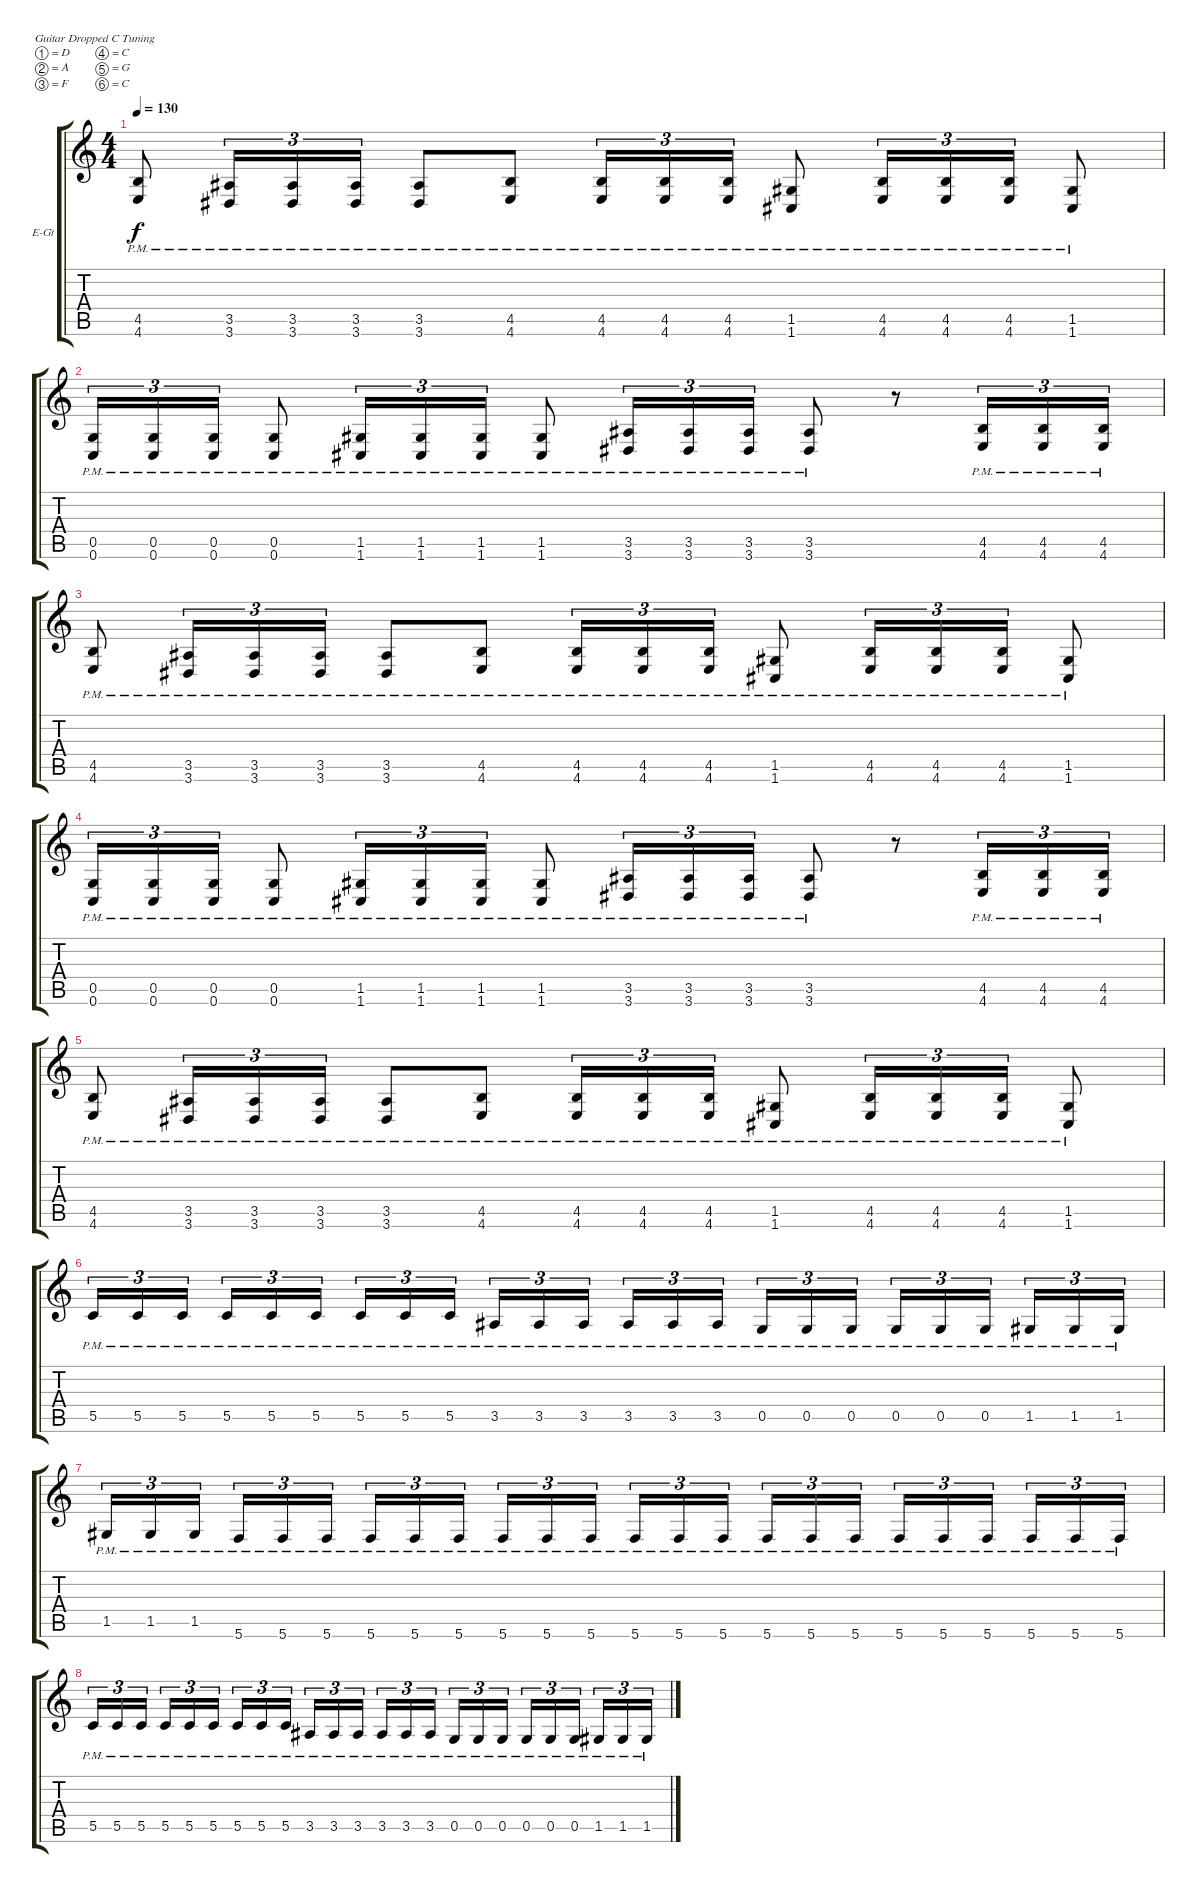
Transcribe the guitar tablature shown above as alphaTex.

\bracketExtendMode groupsimilarinstruments
\firstSystemTrackNameOrientation horizontal
\otherSystemsTrackNameOrientation horizontal
\track ("Track 2" "E-Gt") {instrument distortionguitar}
\staff {score tabs}
\tuning (D4 A3 F3 C3 G2 C2)
\ts (4 4)
\tempo 130
\clef g2
\ks c
(4.6{pm} 4.5{pm}).8{dy f} (3.6{pm} 3.5{pm}).16{tu (3 2)} (3.6{pm} 3.5{pm}).16{tu (3 2)} (3.6{pm} 3.5{pm}).16{tu (3 2)} (3.6{pm} 3.5{pm}).8 (4.6{pm} 4.5{pm}).8 (4.6{pm} 4.5{pm}).16{tu (3 2)} (4.6{pm} 4.5{pm}).16{tu (3 2)} (4.6{pm} 4.5{pm}).16{tu (3 2)} (1.6{pm} 1.5{pm}).8 (4.6{pm} 4.5{pm}).16{tu (3 2)} (4.6{pm} 4.5{pm}).16{tu (3 2)} (4.6{pm} 4.5{pm}).16{tu (3 2)} (1.6{pm} 1.5{pm}).8 |
(0.6{pm} 0.5{pm}).16{tu (3 2)} (0.6{pm} 0.5{pm}).16{tu (3 2)} (0.6{pm} 0.5{pm}).16{tu (3 2)} (0.6{pm} 0.5{pm}).8 (1.6{pm} 1.5{pm}).16{tu (3 2)} (1.6{pm} 1.5{pm}).16{tu (3 2)} (1.6{pm} 1.5{pm}).16{tu (3 2)} (1.6{pm} 1.5{pm}).8 (3.6{pm} 3.5{pm}).16{tu (3 2)} (3.6{pm} 3.5{pm}).16{tu (3 2)} (3.6{pm} 3.5{pm}).16{tu (3 2)} (3.6{pm} 3.5{pm}).8 r.8 (4.6{pm} 4.5{pm}).16{tu (3 2)} (4.6{pm} 4.5{pm}).16{tu (3 2)} (4.6{pm} 4.5{pm}).16{tu (3 2)} |
(4.6{pm} 4.5{pm}).8 (3.6{pm} 3.5{pm}).16{tu (3 2)} (3.6{pm} 3.5{pm}).16{tu (3 2)} (3.6{pm} 3.5{pm}).16{tu (3 2)} (3.6{pm} 3.5{pm}).8 (4.6{pm} 4.5{pm}).8 (4.6{pm} 4.5{pm}).16{tu (3 2)} (4.6{pm} 4.5{pm}).16{tu (3 2)} (4.6{pm} 4.5{pm}).16{tu (3 2)} (1.6{pm} 1.5{pm}).8 (4.6{pm} 4.5{pm}).16{tu (3 2)} (4.6{pm} 4.5{pm}).16{tu (3 2)} (4.6{pm} 4.5{pm}).16{tu (3 2)} (1.6{pm} 1.5{pm}).8 |
(0.6{pm} 0.5{pm}).16{tu (3 2)} (0.6{pm} 0.5{pm}).16{tu (3 2)} (0.6{pm} 0.5{pm}).16{tu (3 2)} (0.6{pm} 0.5{pm}).8 (1.6{pm} 1.5{pm}).16{tu (3 2)} (1.6{pm} 1.5{pm}).16{tu (3 2)} (1.6{pm} 1.5{pm}).16{tu (3 2)} (1.6{pm} 1.5{pm}).8 (3.6{pm} 3.5{pm}).16{tu (3 2)} (3.6{pm} 3.5{pm}).16{tu (3 2)} (3.6{pm} 3.5{pm}).16{tu (3 2)} (3.6{pm} 3.5{pm}).8 r.8 (4.6{pm} 4.5{pm}).16{tu (3 2)} (4.6{pm} 4.5{pm}).16{tu (3 2)} (4.6{pm} 4.5{pm}).16{tu (3 2)} |
(4.6{pm} 4.5{pm}).8 (3.6{pm} 3.5{pm}).16{tu (3 2)} (3.6{pm} 3.5{pm}).16{tu (3 2)} (3.6{pm} 3.5{pm}).16{tu (3 2)} (3.6{pm} 3.5{pm}).8 (4.6{pm} 4.5{pm}).8 (4.6{pm} 4.5{pm}).16{tu (3 2)} (4.6{pm} 4.5{pm}).16{tu (3 2)} (4.6{pm} 4.5{pm}).16{tu (3 2)} (1.6{pm} 1.5{pm}).8 (4.6{pm} 4.5{pm}).16{tu (3 2)} (4.6{pm} 4.5{pm}).16{tu (3 2)} (4.6{pm} 4.5{pm}).16{tu (3 2)} (1.6{pm} 1.5{pm}).8 |
5.5{pm}.16{tu (3 2)} 5.5{pm}.16{tu (3 2)} 5.5{pm}.16{tu (3 2)} 5.5{pm}.16{tu (3 2)} 5.5{pm}.16{tu (3 2)} 5.5{pm}.16{tu (3 2)} 5.5{pm}.16{tu (3 2)} 5.5{pm}.16{tu (3 2)} 5.5{pm}.16{tu (3 2)} 3.5{pm}.16{tu (3 2)} 3.5{pm}.16{tu (3 2)} 3.5{pm}.16{tu (3 2)} 3.5{pm}.16{tu (3 2)} 3.5{pm}.16{tu (3 2)} 3.5{pm}.16{tu (3 2)} 0.5{pm}.16{tu (3 2)} 0.5{pm}.16{tu (3 2)} 0.5{pm}.16{tu (3 2)} 0.5{pm}.16{tu (3 2)} 0.5{pm}.16{tu (3 2)} 0.5{pm}.16{tu (3 2)} 1.5{pm}.16{tu (3 2)} 1.5{pm}.16{tu (3 2)} 1.5{pm}.16{tu (3 2)} |
1.5{pm}.16{tu (3 2)} 1.5{pm}.16{tu (3 2)} 1.5{pm}.16{tu (3 2)} 5.6{pm}.16{tu (3 2)} 5.6{pm}.16{tu (3 2)} 5.6{pm}.16{tu (3 2)} 5.6{pm}.16{tu (3 2)} 5.6{pm}.16{tu (3 2)} 5.6{pm}.16{tu (3 2)} 5.6{pm}.16{tu (3 2)} 5.6{pm}.16{tu (3 2)} 5.6{pm}.16{tu (3 2)} 5.6{pm}.16{tu (3 2)} 5.6{pm}.16{tu (3 2)} 5.6{pm}.16{tu (3 2)} 5.6{pm}.16{tu (3 2)} 5.6{pm}.16{tu (3 2)} 5.6{pm}.16{tu (3 2)} 5.6{pm}.16{tu (3 2)} 5.6{pm}.16{tu (3 2)} 5.6{pm}.16{tu (3 2)} 5.6{pm}.16{tu (3 2)} 5.6{pm}.16{tu (3 2)} 5.6{pm}.16{tu (3 2)} |
5.5{pm}.16{tu (3 2)} 5.5{pm}.16{tu (3 2)} 5.5{pm}.16{tu (3 2)} 5.5{pm}.16{tu (3 2)} 5.5{pm}.16{tu (3 2)} 5.5{pm}.16{tu (3 2)} 5.5{pm}.16{tu (3 2)} 5.5{pm}.16{tu (3 2)} 5.5{pm}.16{tu (3 2)} 3.5{pm}.16{tu (3 2)} 3.5{pm}.16{tu (3 2)} 3.5{pm}.16{tu (3 2)} 3.5{pm}.16{tu (3 2)} 3.5{pm}.16{tu (3 2)} 3.5{pm}.16{tu (3 2)} 0.5{pm}.16{tu (3 2)} 0.5{pm}.16{tu (3 2)} 0.5{pm}.16{tu (3 2)} 0.5{pm}.16{tu (3 2)} 0.5{pm}.16{tu (3 2)} 0.5{pm}.16{tu (3 2)} 1.5{pm}.16{tu (3 2)} 1.5{pm}.16{tu (3 2)} 1.5{pm}.16{tu (3 2)}
